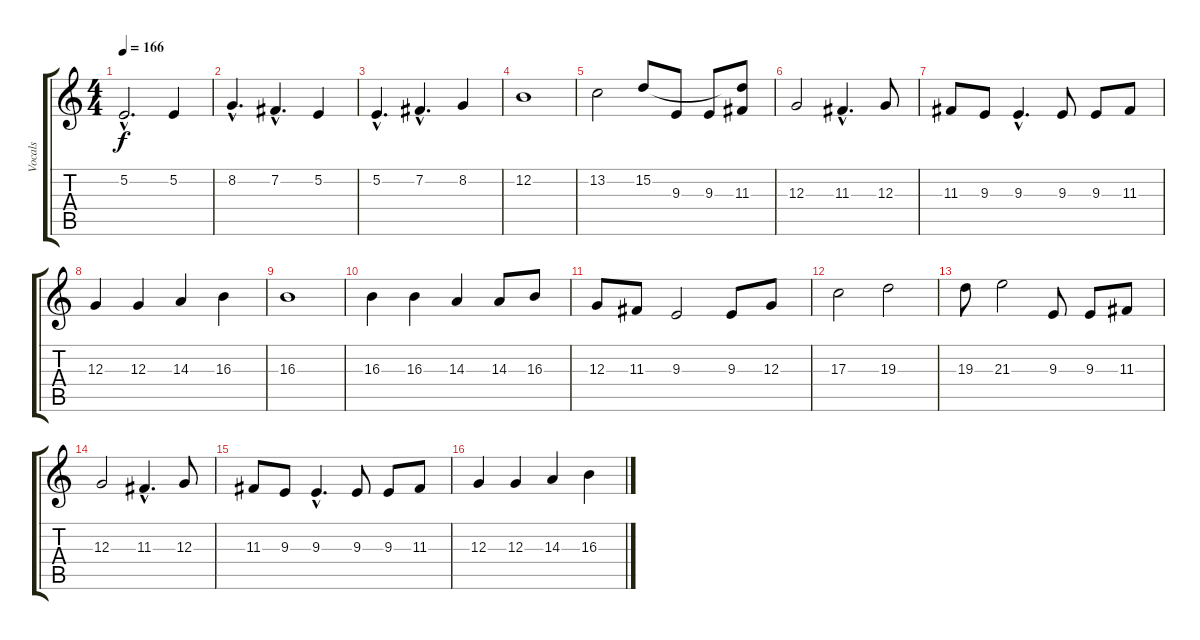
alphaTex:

\track ("Vocals" "Vocals") {instrument lead2sawtooth}
\staff {score tabs}
\tuning (E4 B3 G3 D3 A2 E2) {hide}
\ts (4 4)
\tempo 166
\clef g2
\ks c
5.2{hac}.2{d dy f} 5.2.4 |
8.2{hac}.4{d} 7.2{hac}.4{d} 5.2.4 |
5.2{hac}.4{d} 7.2{hac}.4{d} 8.2.4 |
12.2.1 |
\section ("" "")
13.2.2 15.2.8 9.3.8 9.3.8 (15.2{t} 11.3).8 |
12.3.2 11.3{hac}.4{d} 12.3.8 |
11.3.8 9.3.8 9.3{hac}.4{d} 9.3.8 9.3.8 11.3.8 |
12.3.4 12.3.4 14.3.4 16.3.4 |
16.3.1 |
16.3.4 16.3.4 14.3.4 14.3.8 16.3.8 |
12.3.8 11.3.8 9.3.2 9.3.8 12.3.8 |
17.3.2 19.3.2 |
19.3.8 21.3.2 9.3.8 9.3.8 11.3.8 |
\section ("" "")
12.3.2 11.3{hac}.4{d} 12.3.8 |
11.3.8 9.3.8 9.3{hac}.4{d} 9.3.8 9.3.8 11.3.8 |
12.3.4 12.3.4 14.3.4 16.3.4
